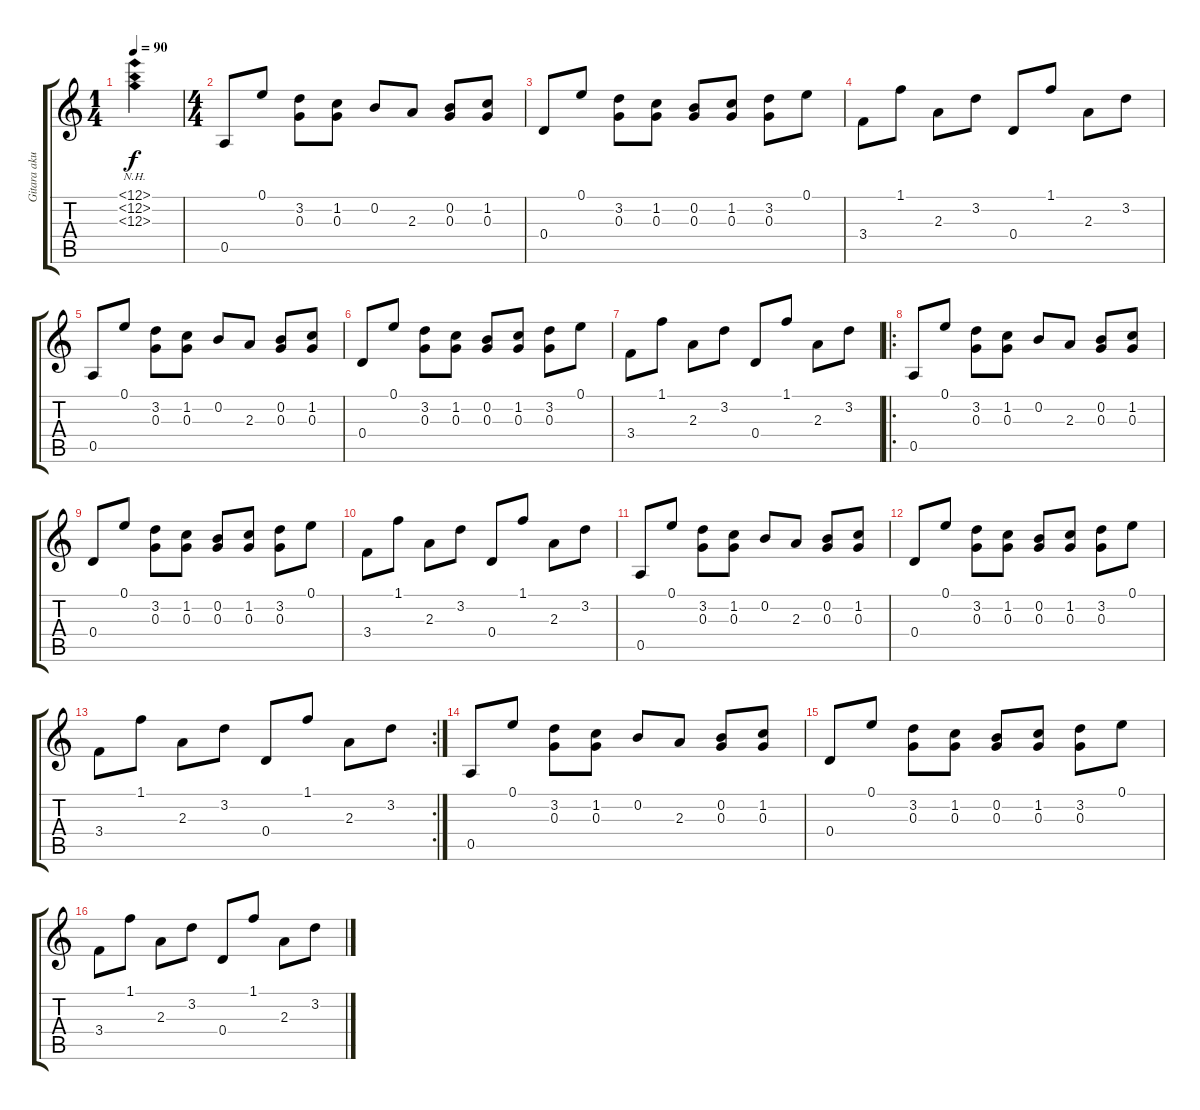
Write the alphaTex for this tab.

\track ("Gitara akustyczna" "Gitara aku") {instrument acousticguitarnylon}
\staff {score tabs}
\tuning (E4 B3 G3 D3 A2 E2) {hide}
\ts (1 4)
\tempo 90
\clef g2
\ks c
(12.1{nh} 12.2{nh} 12.3{nh}).4{dy f instrument acousticguitarnylon} |
\ts (4 4)
0.5.8 0.1.8 (3.2 0.3).8 (1.2 0.3).8 0.2.8 2.3.8 (0.2 0.3).8 (1.2 0.3).8 |
0.4.8 0.1.8 (3.2 0.3).8 (1.2 0.3).8 (0.2 0.3).8 (1.2 0.3).8 (3.2 0.3).8 0.1.8 |
3.4.8 1.1.8 2.3.8 3.2.8 0.4.8 1.1.8 2.3.8 3.2.8 |
0.5.8 0.1.8 (3.2 0.3).8 (1.2 0.3).8 0.2.8 2.3.8 (0.2 0.3).8 (1.2 0.3).8 |
0.4.8 0.1.8 (3.2 0.3).8 (1.2 0.3).8 (0.2 0.3).8 (1.2 0.3).8 (3.2 0.3).8 0.1.8 |
3.4.8 1.1.8 2.3.8 3.2.8 0.4.8 1.1.8 2.3.8 3.2.8 |
\ro
0.5.8 0.1.8 (3.2 0.3).8 (1.2 0.3).8 0.2.8 2.3.8 (0.2 0.3).8 (1.2 0.3).8 |
0.4.8 0.1.8 (3.2 0.3).8 (1.2 0.3).8 (0.2 0.3).8 (1.2 0.3).8 (3.2 0.3).8 0.1.8 |
3.4.8 1.1.8 2.3.8 3.2.8 0.4.8 1.1.8 2.3.8 3.2.8 |
0.5.8 0.1.8 (3.2 0.3).8 (1.2 0.3).8 0.2.8 2.3.8 (0.2 0.3).8 (1.2 0.3).8 |
0.4.8 0.1.8 (3.2 0.3).8 (1.2 0.3).8 (0.2 0.3).8 (1.2 0.3).8 (3.2 0.3).8 0.1.8 |
\rc 2
3.4.8 1.1.8 2.3.8 3.2.8 0.4.8 1.1.8 2.3.8 3.2.8 |
0.5.8 0.1.8 (3.2 0.3).8 (1.2 0.3).8 0.2.8 2.3.8 (0.2 0.3).8 (1.2 0.3).8 |
0.4.8 0.1.8 (3.2 0.3).8 (1.2 0.3).8 (0.2 0.3).8 (1.2 0.3).8 (3.2 0.3).8 0.1.8 |
3.4.8 1.1.8 2.3.8 3.2.8 0.4.8 1.1.8 2.3.8 3.2.8
